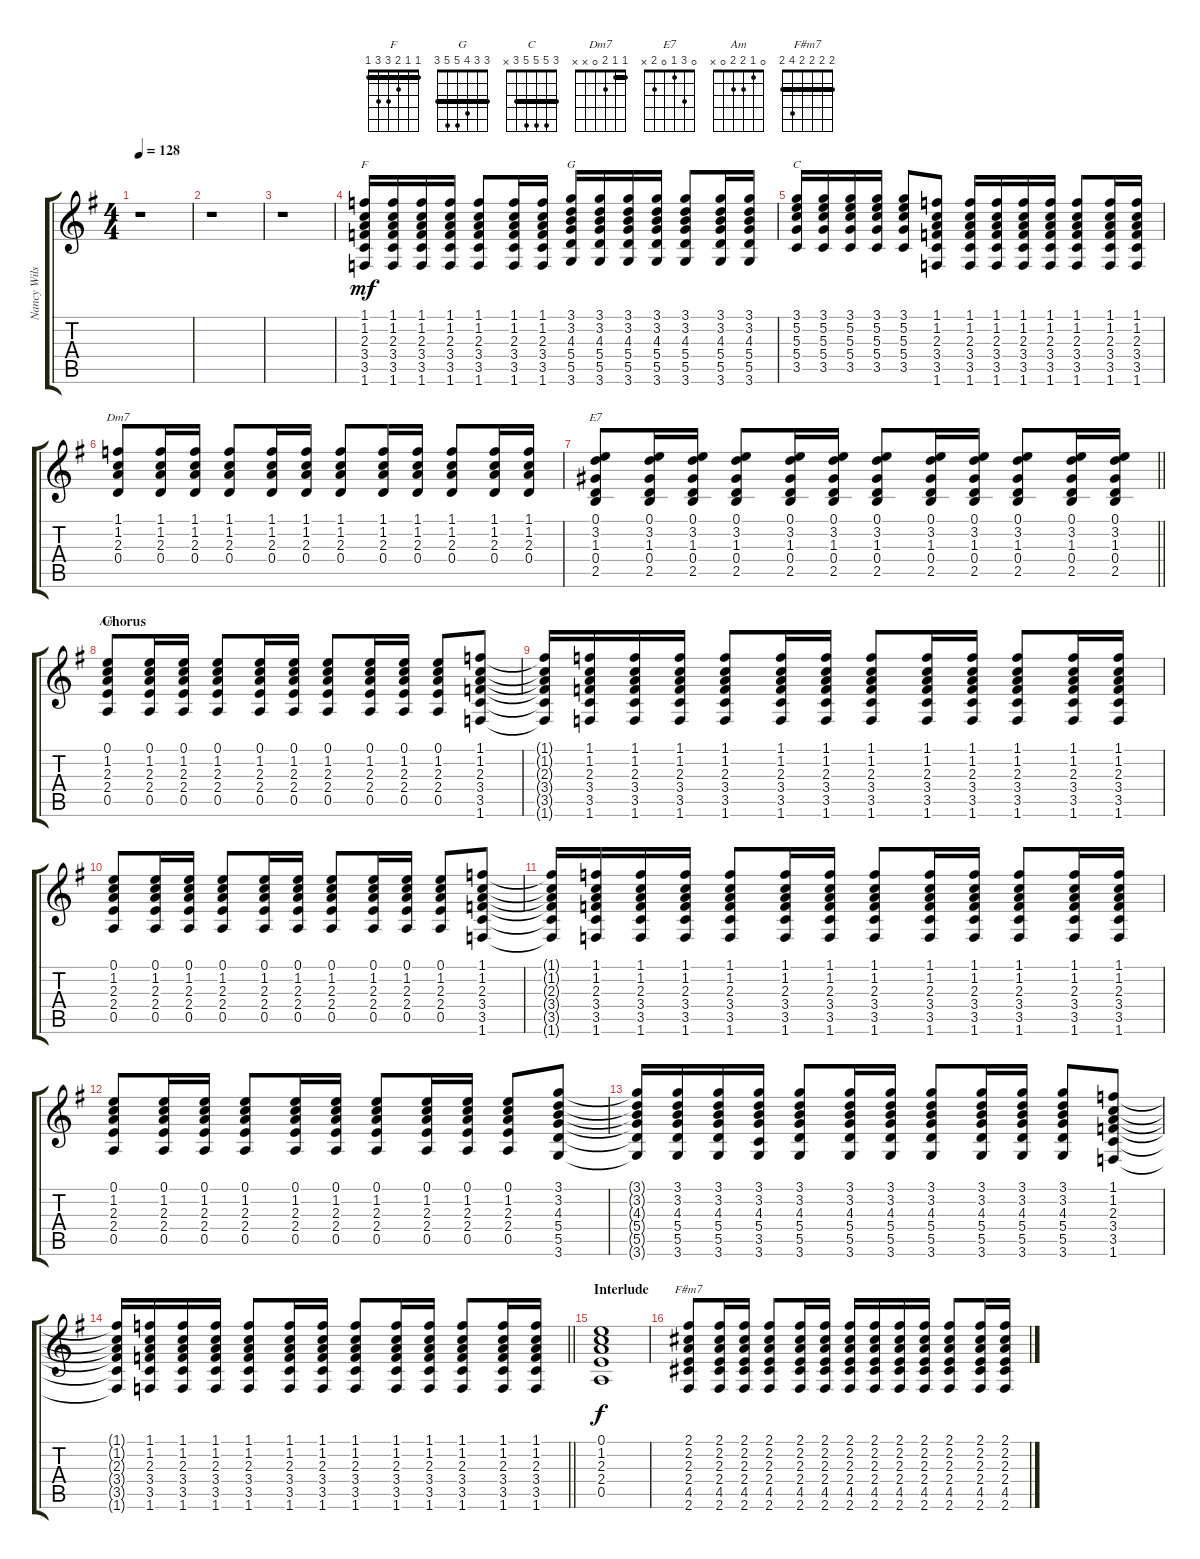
\track ("Nancy Wilson" "Nancy Wils") {instrument acousticguitarsteel}
\staff {score tabs}
\tuning (E4 B3 G3 D3 A2 E2) {hide}
\chord ("F" 1 1 2 3 3 1) {barre 1}
\chord ("G" 3 3 4 5 5 3) {barre 3}
\chord ("C" 3 5 5 5 3 x) {barre 3}
\chord ("Dm7" 1 1 2 0 x x) {barre 1}
\chord ("E7" 0 3 1 0 2 x)
\chord ("Am" 0 1 2 2 0 x)
\chord ("F#m7" 2 2 2 2 4 2) {barre 2}
\ts (4 4)
\tempo 128
\clef g2
\ks g
r.1{dy mf} |
r.1 |
r.1 |
(1.1 1.2 2.3 3.4 3.5 1.6).16{ch "F"} (1.1 1.2 2.3 3.4 3.5 1.6).16 (1.1 1.2 2.3 3.4 3.5 1.6).16 (1.1 1.2 2.3 3.4 3.5 1.6).16 (1.1 1.2 2.3 3.4 3.5 1.6).8 (1.1 1.2 2.3 3.4 3.5 1.6).16 (1.1 1.2 2.3 3.4 3.5 1.6).16 (3.1 3.2 4.3 5.4 5.5 3.6).16{ch "G"} (3.1 3.2 4.3 5.4 5.5 3.6).16 (3.1 3.2 4.3 5.4 5.5 3.6).16 (3.1 3.2 4.3 5.4 5.5 3.6).16 (3.1 3.2 4.3 5.4 5.5 3.6).8 (3.1 3.2 4.3 5.4 5.5 3.6).16 (3.1 3.2 4.3 5.4 5.5 3.6).16 |
(3.1 5.2 5.3 5.4 3.5).16{ch "C"} (3.1 5.2 5.3 5.4 3.5).16 (3.1 5.2 5.3 5.4 3.5).16 (3.1 5.2 5.3 5.4 3.5).16 (3.1 5.2 5.3 5.4 3.5).8 (1.1 1.2 2.3 3.4 3.5 1.6).8 (1.1 1.2 2.3 3.4 3.5 1.6).16 (1.1 1.2 2.3 3.4 3.5 1.6).16 (1.1 1.2 2.3 3.4 3.5 1.6).16 (1.1 1.2 2.3 3.4 3.5 1.6).16 (1.1 1.2 2.3 3.4 3.5 1.6).8 (1.1 1.2 2.3 3.4 3.5 1.6).16 (1.1 1.2 2.3 3.4 3.5 1.6).16 |
(1.1 1.2 2.3 0.4).8{ch "Dm7"} (1.1 1.2 2.3 0.4).16 (1.1 1.2 2.3 0.4).16 (1.1 1.2 2.3 0.4).8 (1.1 1.2 2.3 0.4).16 (1.1 1.2 2.3 0.4).16 (1.1 1.2 2.3 0.4).8 (1.1 1.2 2.3 0.4).16 (1.1 1.2 2.3 0.4).16 (1.1 1.2 2.3 0.4).8 (1.1 1.2 2.3 0.4).16 (1.1 1.2 2.3 0.4).16 |
\barLineRight lightlight
(0.1 3.2 1.3 0.4 2.5).8{ch "E7"} (0.1 3.2 1.3 0.4 2.5).16 (0.1 3.2 1.3 0.4 2.5).16 (0.1 3.2 1.3 0.4 2.5).8 (0.1 3.2 1.3 0.4 2.5).16 (0.1 3.2 1.3 0.4 2.5).16 (0.1 3.2 1.3 0.4 2.5).8 (0.1 3.2 1.3 0.4 2.5).16 (0.1 3.2 1.3 0.4 2.5).16 (0.1 3.2 1.3 0.4 2.5).8 (0.1 3.2 1.3 0.4 2.5).16 (0.1 3.2 1.3 0.4 2.5).16 |
\section ("" "Chorus")
(0.1 1.2 2.3 2.4 0.5).8{ch "Am"} (0.1 1.2 2.3 2.4 0.5).16 (0.1 1.2 2.3 2.4 0.5).16 (0.1 1.2 2.3 2.4 0.5).8 (0.1 1.2 2.3 2.4 0.5).16 (0.1 1.2 2.3 2.4 0.5).16 (0.1 1.2 2.3 2.4 0.5).8 (0.1 1.2 2.3 2.4 0.5).16 (0.1 1.2 2.3 2.4 0.5).16 (0.1 1.2 2.3 2.4 0.5).8 (1.1 1.2 2.3 3.4 3.5 1.6).8 |
(1.1{t} 1.2{t} 2.3{t} 3.4{t} 3.5{t} 1.6{t}).16 (1.1 1.2 2.3 3.4 3.5 1.6).16 (1.1 1.2 2.3 3.4 3.5 1.6).16 (1.1 1.2 2.3 3.4 3.5 1.6).16 (1.1 1.2 2.3 3.4 3.5 1.6).8 (1.1 1.2 2.3 3.4 3.5 1.6).16 (1.1 1.2 2.3 3.4 3.5 1.6).16 (1.1 1.2 2.3 3.4 3.5 1.6).8 (1.1 1.2 2.3 3.4 3.5 1.6).16 (1.1 1.2 2.3 3.4 3.5 1.6).16 (1.1 1.2 2.3 3.4 3.5 1.6).8 (1.1 1.2 2.3 3.4 3.5 1.6).16 (1.1 1.2 2.3 3.4 3.5 1.6).16 |
(0.1 1.2 2.3 2.4 0.5).8 (0.1 1.2 2.3 2.4 0.5).16 (0.1 1.2 2.3 2.4 0.5).16 (0.1 1.2 2.3 2.4 0.5).8 (0.1 1.2 2.3 2.4 0.5).16 (0.1 1.2 2.3 2.4 0.5).16 (0.1 1.2 2.3 2.4 0.5).8 (0.1 1.2 2.3 2.4 0.5).16 (0.1 1.2 2.3 2.4 0.5).16 (0.1 1.2 2.3 2.4 0.5).8 (1.1 1.2 2.3 3.4 3.5 1.6).8 |
(1.1{t} 1.2{t} 2.3{t} 3.4{t} 3.5{t} 1.6{t}).16 (1.1 1.2 2.3 3.4 3.5 1.6).16 (1.1 1.2 2.3 3.4 3.5 1.6).16 (1.1 1.2 2.3 3.4 3.5 1.6).16 (1.1 1.2 2.3 3.4 3.5 1.6).8 (1.1 1.2 2.3 3.4 3.5 1.6).16 (1.1 1.2 2.3 3.4 3.5 1.6).16 (1.1 1.2 2.3 3.4 3.5 1.6).8 (1.1 1.2 2.3 3.4 3.5 1.6).16 (1.1 1.2 2.3 3.4 3.5 1.6).16 (1.1 1.2 2.3 3.4 3.5 1.6).8 (1.1 1.2 2.3 3.4 3.5 1.6).16 (1.1 1.2 2.3 3.4 3.5 1.6).16 |
(0.1 1.2 2.3 2.4 0.5).8 (0.1 1.2 2.3 2.4 0.5).16 (0.1 1.2 2.3 2.4 0.5).16 (0.1 1.2 2.3 2.4 0.5).8 (0.1 1.2 2.3 2.4 0.5).16 (0.1 1.2 2.3 2.4 0.5).16 (0.1 1.2 2.3 2.4 0.5).8 (0.1 1.2 2.3 2.4 0.5).16 (0.1 1.2 2.3 2.4 0.5).16 (0.1 1.2 2.3 2.4 0.5).8 (3.1 3.2 4.3 5.4 5.5 3.6).8 |
(3.1{t} 3.2{t} 4.3{t} 5.4{t} 5.5{t} 3.6{t}).16 (3.1 3.2 4.3 5.4 5.5 3.6).16 (3.1 3.2 4.3 5.4 5.5 3.6).16 (3.1 3.2 4.3 5.4 3.5 3.6).16 (3.1 3.2 4.3 5.4 5.5 3.6).8 (3.1 3.2 4.3 5.4 5.5 3.6).16 (3.1 3.2 4.3 5.4 5.5 3.6).16 (3.1 3.2 4.3 5.4 5.5 3.6).8 (3.1 3.2 4.3 5.4 5.5 3.6).16 (3.1 3.2 4.3 5.4 5.5 3.6).16 (3.1 3.2 4.3 5.4 5.5 3.6).8 (1.1 1.2 2.3 3.4 3.5 1.6).8 |
\barLineRight lightlight
(1.1{t} 1.2{t} 2.3{t} 3.4{t} 3.5{t} 1.6{t}).16 (1.1 1.2 2.3 3.4 3.5 1.6).16 (1.1 1.2 2.3 3.4 3.5 1.6).16 (1.1 1.2 2.3 3.4 3.5 1.6).16 (1.1 1.2 2.3 3.4 3.5 1.6).8 (1.1 1.2 2.3 3.4 3.5 1.6).16 (1.1 1.2 2.3 3.4 3.5 1.6).16 (1.1 1.2 2.3 3.4 3.5 1.6).8 (1.1 1.2 2.3 3.4 3.5 1.6).16 (1.1 1.2 2.3 3.4 3.5 1.6).16 (1.1 1.2 2.3 3.4 3.5 1.6).8 (1.1 1.2 2.3 3.4 3.5 1.6).16 (1.1 1.2 2.3 3.4 3.5 1.6).16 |
\section ("" "Interlude")
(0.1 1.2 2.3 2.4 0.5).1{dy f} |
(2.1 2.2 2.3 2.4 4.5 2.6).8{ch "F#m7"} (2.1 2.2 2.3 2.4 4.5 2.6).16 (2.1 2.2 2.3 2.4 4.5 2.6).16 (2.1 2.2 2.3 2.4 4.5 2.6).8 (2.1 2.2 2.3 2.4 4.5 2.6).16 (2.1 2.2 2.3 2.4 4.5 2.6).16 (2.1 2.2 2.3 2.4 4.5 2.6).16 (2.1 2.2 2.3 2.4 4.5 2.6).16 (2.1 2.2 2.3 2.4 4.5 2.6).16 (2.1 2.2 2.3 2.4 4.5 2.6).16 (2.1 2.2 2.3 2.4 4.5 2.6).8 (2.1 2.2 2.3 2.4 4.5 2.6).16 (2.1 2.2 2.3 2.4 4.5 2.6).16
